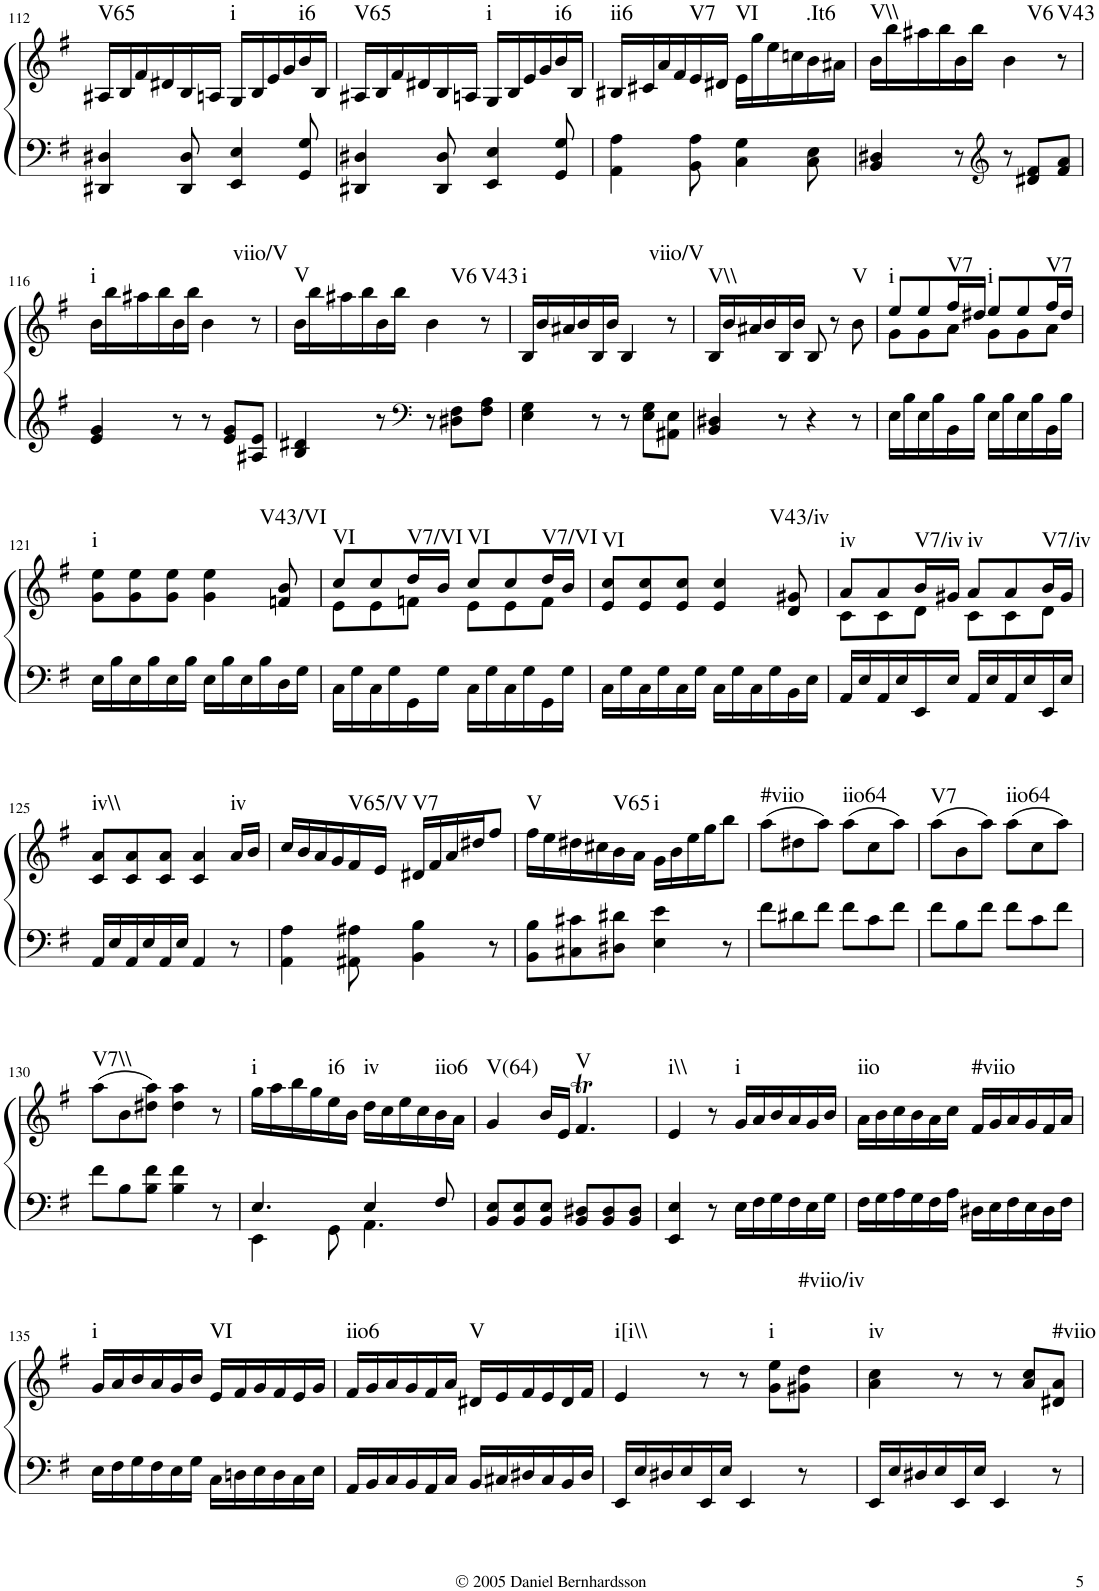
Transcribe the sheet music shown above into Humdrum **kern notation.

**kern	**kern	**harte
*part1	*part1	*part1
*staff2	*staff1	*
*I"Piano	*	*
*I'Pno.	*	*
!!LO:PB:g=z
*clefF4	*clefG2	*
*k[f#]	*k[f#]	*
*G:	*G:	*
*M6/8	*M6/8	*
=112	=112	=112
!	!	!LO:H:kt=V65
4DD#X/ 4D#X/	16A#X/LL	N
.	16B/	.
.	16f#/	.
.	16d#X/	.
8DD#/ 8D#/	16B/	.
.	16An/JJ	.
!	!	!LO:H:kt=i
4EE/ 4E/	16G/LL	N
.	16B/	.
.	16e/	.
.	16g/	.
!	!	!LO:H:kt=i6
8GG/ 8G/	16b/	N
.	16B/JJ	.
=113	=113	=113
!	!	!LO:H:kt=V65
4DD#X/ 4D#X/	16A#X/LL	N
.	16B/	.
.	16f#/	.
.	16d#X/	.
8DD#/ 8D#/	16B/	.
.	16An/JJ	.
!	!	!LO:H:kt=i
4EE/ 4E/	16G/LL	N
.	16B/	.
.	16e/	.
.	16g/	.
!	!	!LO:H:kt=i6
8GG/ 8G/	16b/	N
.	16B/JJ	.
=114	=114	=114
!	!	!LO:H:kt=ii6
4AA\ 4A\	16B#X/LL	N
.	16c#X/	.
.	16a/	.
.	16f#/	.
!	!	!LO:H:kt=V7
8BB\ 8A\	16e/	N
.	16d#X/JJ	.
!	!	!LO:H:kt=VI
4C\ 4G\	16e\LL	N
.	16gg\	.
.	16ee\	.
.	16ccn\	.
!	!	!LO:H:kt=.It6
8C\ 8E\	16b\	N
.	16a#X\JJ	.
=115	=115	=115
!	!	!LO:H:kt=V\\
4BB/ 4D#X/	16b\LL	N
.	16bb\	.
.	16aa#X\	.
.	16bb\	.
8r	16b\	.
.	16bb\JJ	.
*clefG2	*	*
!	!	!LO:H:kt=V6
8r	4b\	N
8d#X/ 8f#/L	.	.
!	!	!LO:H:kt=V43
8f#/ 8a/J	8r	N
!!LO:LB:g=z
=116	=116	=116
!	!	!LO:H:kt=i
4e/ 4g/	16b\LL	N
.	16bb\	.
.	16aa#X\	.
.	16bb\	.
8r	16b\	.
.	16bb\JJ	.
8r	4b\	.
8e/ 8g/L	.	.
!	!	!LO:H:kt=viio/V
8A#X/ 8e/J	8r	N
=117	=117	=117
!	!	!LO:H:kt=V
4B/ 4d#X/	16b\LL	N
.	16bb\	.
.	16aa#X\	.
.	16bb\	.
8r	16b\	.
.	16bb\JJ	.
*clefF4	*	*
!	!	!LO:H:kt=V6
8r	4b\	N
8D#X\ 8F#\L	.	.
!	!	!LO:H:kt=V43
8F#\ 8A\J	8r	N
=118	=118	=118
!	!	!LO:H:kt=i
4E\ 4G\	16B/LL	N
.	16b/	.
.	16a#X/	.
.	16b/	.
8r	16B/	.
.	16b/JJ	.
8r	4B/	.
8E\ 8G\L	.	.
!	!	!LO:H:kt=viio/V
8AA#X\ 8E\J	8r	N
=119	=119	=119
!	!	!LO:H:kt=V\\
4BB/ 4D#X/	16B/LL	N
.	16b/	.
.	16a#X/	.
.	16b/	.
8r	16B/	.
.	16b/JJ	.
4r	8B/	.
.	8r	.
!	!	!LO:H:kt=V
8r	8b\	N
=120	=120	=120
*	*^	*
!	!	!	!LO:H:kt=i
16E\LL	8ee/L	8g\L	N
16B\	.	.	.
16E\	8ee/	8g\	.
16B\	.	.	.
!	!	!	!LO:H:kt=V7
16BB\	16ff#/L	8a\J	N
16B\JJ	16dd#X/JJ	.	.
!	!	!	!LO:H:kt=i
16E\LL	8ee/L	8g\L	N
16B\	.	.	.
16E\	8ee/	8g\	.
16B\	.	.	.
!	!	!	!LO:H:kt=V7
16BB\	16ff#/L	8a\J	N
16B\JJ	16dd#/JJ	.	.
*	*v	*v	*
!!LO:LB:g=z
=121	=121	=121
!	!	!LO:H:kt=i
16E\LL	8g\ 8ee\L	N
16B\	.	.
16E\	8g\ 8ee\	.
16B\	.	.
16E\	8g\ 8ee\J	.
16B\JJ	.	.
16E\LL	4g\ 4ee\	.
16B\	.	.
16E\	.	.
16B\	.	.
!	!	!LO:H:kt=V43/VI
16D\	8fn/ 8b/	N
16G\JJ	.	.
=122	=122	=122
*	*^	*
!	!	!	!LO:H:kt=VI
16C\LL	8cc/L	8e\L	N
16G\	.	.	.
16C\	8cc/	8e\	.
16G\	.	.	.
!	!	!	!LO:H:kt=V7/VI
16GG\	16dd/L	8fn\J	N
16G\JJ	16b/JJ	.	.
!	!	!	!LO:H:kt=VI
16C\LL	8cc/L	8e\L	N
16G\	.	.	.
16C\	8cc/	8e\	.
16G\	.	.	.
!	!	!	!LO:H:kt=V7/VI
16GG\	16dd/L	8f\J	N
16G\JJ	16b/JJ	.	.
*	*v	*v	*
=123	=123	=123
!	!	!LO:H:kt=VI
16C\LL	8e/ 8cc/L	N
16G\	.	.
16C\	8e/ 8cc/	.
16G\	.	.
16C\	8e/ 8cc/J	.
16G\JJ	.	.
16C\LL	4e/ 4cc/	.
16G\	.	.
16C\	.	.
16G\	.	.
!	!	!LO:H:kt=V43/iv
16BB\	8d/ 8g#X/	N
16E\JJ	.	.
=124	=124	=124
*	*^	*
!	!	!	!LO:H:kt=iv
16AA/LL	8a/L	8c\L	N
16E/	.	.	.
16AA/	8a/	8c\	.
16E/	.	.	.
!	!	!	!LO:H:kt=V7/iv
16EE/	16b/L	8d\J	N
16E/JJ	16g#X/JJ	.	.
!	!	!	!LO:H:kt=iv
16AA/LL	8a/L	8c\L	N
16E/	.	.	.
16AA/	8a/	8c\	.
16E/	.	.	.
!	!	!	!LO:H:kt=V7/iv
16EE/	16b/L	8d\J	N
16E/JJ	16g#/JJ	.	.
*	*v	*v	*
!!LO:LB:g=z
=125	=125	=125
!	!	!LO:H:kt=iv\\
16AA/LL	8c/ 8a/L	N
16E/	.	.
16AA/	8c/ 8a/	.
16E/	.	.
16AA/	8c/ 8a/J	.
16E/JJ	.	.
4AA/	4c/ 4a/	.
!	!	!LO:H:kt=iv
8r	16a/LL	N
.	16b/JJ	.
=126	=126	=126
4AA\ 4A\	16cc/LL	.
.	16b/	.
.	16a/	.
.	16g/	.
!	!	!LO:H:kt=V65/V
8AA#X\ 8A#X\	16f#/	N
.	16e/JJ	.
!	!	!LO:H:kt=V7
4BB\ 4B\	16d#X/LL	N
.	16f#/	.
.	16a/	.
.	16dd#X/J	.
8r	8ff#/J	.
=127	=127	=127
!	!	!LO:H:kt=V
8BB\ 8B\L	16ff#\LL	N
.	16ee\	.
8C#X\ 8c#X\	16dd#X\	.
.	16cc#X\	.
!	!	!LO:H:kt=V65
8D#X\ 8d#X\J	16b\	N
.	16a\JJ	.
!	!	!LO:H:kt=i
4E\ 4e\	16g\LL	N
.	16b\	.
.	16ee\	.
.	16gg\J	.
8r	8bb\J	.
=128	=128	=128
!	!	!LO:H:kt=#viio
8f#\L	(8aa\L	N
8d#X\	8dd#X\	.
8f#\J	8aa\J)	.
!	!	!LO:H:kt=iio64
8f#\L	(8aa\L	N
8c\	8cc\	.
8f#\J	8aa\J)	.
=129	=129	=129
!	!	!LO:H:kt=V7
8f#\L	(8aa\L	N
8B\	8b\	.
8f#\J	8aa\J)	.
!	!	!LO:H:kt=iio64
8f#\L	(8aa\L	N
8c\	8cc\	.
8f#\J	8aa\J)	.
!!LO:LB:g=z
=130	=130	=130
!	!	!LO:H:kt=V7\\
8f#\L	(8aa\L	N
8B\	8b\	.
8B\ 8f#\J	8dd#X\ 8aa\J)	.
4B\ 4f#\	4dd#\ 4aa\	.
8r	8r	.
=131	=131	=131
*^	*	*
!	!	!	!LO:H:kt=i
4.E/	4EE\	16gg\LL	N
.	.	16aa\	.
.	.	16bb\	.
.	.	16gg\	.
!	!	!	!LO:H:kt=i6
.	8GG\	16ee\	N
.	.	16b\JJ	.
!	!	!	!LO:H:kt=iv
4E/	4.AA\	16dd\LL	N
.	.	16cc\	.
.	.	16ee\	.
.	.	16cc\	.
!	!	!	!LO:H:kt=iio6
8F#/	.	16b\	N
.	.	16a\JJ	.
*v	*v	*	*
=132	=132	=132
!	!	!LO:H:kt=V(64)
8BB/ 8E/L	4g/	N
8BB/ 8E/	.	.
8BB/ 8E/J	16b/LL	.
.	16e/JJ	.
!	!	!LO:H:kt=V
8BB/ 8D#X/L	4.f#t/	N
8BB/ 8D#/	.	.
8BB/ 8D#/J	.	.
=133	=133	=133
!	!	!LO:H:kt=i\\
4EE/ 4E/	4e/	N
8r	8r	.
!	!	!LO:H:kt=i
16E\LL	16g/LL	N
16F#\	16a/	.
16G\	16b/	.
16F#\	16a/	.
16E\	16g/	.
16G\JJ	16b/JJ	.
=134	=134	=134
!	!	!LO:H:kt=iio
16F#\LL	16a\LL	N
16G\	16b\	.
16A\	16cc\	.
16G\	16b\	.
16F#\	16a\	.
16A\JJ	16cc\JJ	.
!	!	!LO:H:kt=#viio
16D#X\LL	16f#/LL	N
16E\	16g/	.
16F#\	16a/	.
16E\	16g/	.
16D#\	16f#/	.
16F#\JJ	16a/JJ	.
!!LO:LB:g=z
=135	=135	=135
!	!	!LO:H:kt=i
16E\LL	16g/LL	N
16F#\	16a/	.
16G\	16b/	.
16F#\	16a/	.
16E\	16g/	.
16G\JJ	16b/JJ	.
!	!	!LO:H:kt=VI
16C\LL	16e/LL	N
16Dn\	16f#/	.
16E\	16g/	.
16D\	16f#/	.
16C\	16e/	.
16E\JJ	16g/JJ	.
=136	=136	=136
!	!	!LO:H:kt=iio6
16AA/LL	16f#/LL	N
16BB/	16g/	.
16C/	16a/	.
16BB/	16g/	.
16AA/	16f#/	.
16C/JJ	16a/JJ	.
!	!	!LO:H:kt=V
16BB/LL	16d#X/LL	N
16C#X/	16e/	.
16D#X/	16f#/	.
16C#/	16e/	.
16BB/	16d#/	.
16D#/JJ	16f#/JJ	.
=137	=137	=137
!	!	!LO:H:kt=i[i\\
16EE/LL	4e/	N
16E/	.	.
16D#X/	.	.
16E/	.	.
16EE/	8r	.
16E/JJ	.	.
4EE/	8r	.
!	!	!LO:H:kt=i
.	8g\ 8ee\L	N
!	!	!LO:H:kt=#viio/iv
8r	8g#X\ 8dd\J	N
=138	=138	=138
!	!	!LO:H:kt=iv
16EE/LL	4a\ 4cc\	N
16E/	.	.
16D#X/	.	.
16E/	.	.
16EE/	8r	.
16E/JJ	.	.
4EE/	8r	.
.	8a/ 8cc/L	.
!	!	!LO:H:kt=#viio
8r	8d#X/ 8a/J	N
=	=	=
*-	*-	*-
